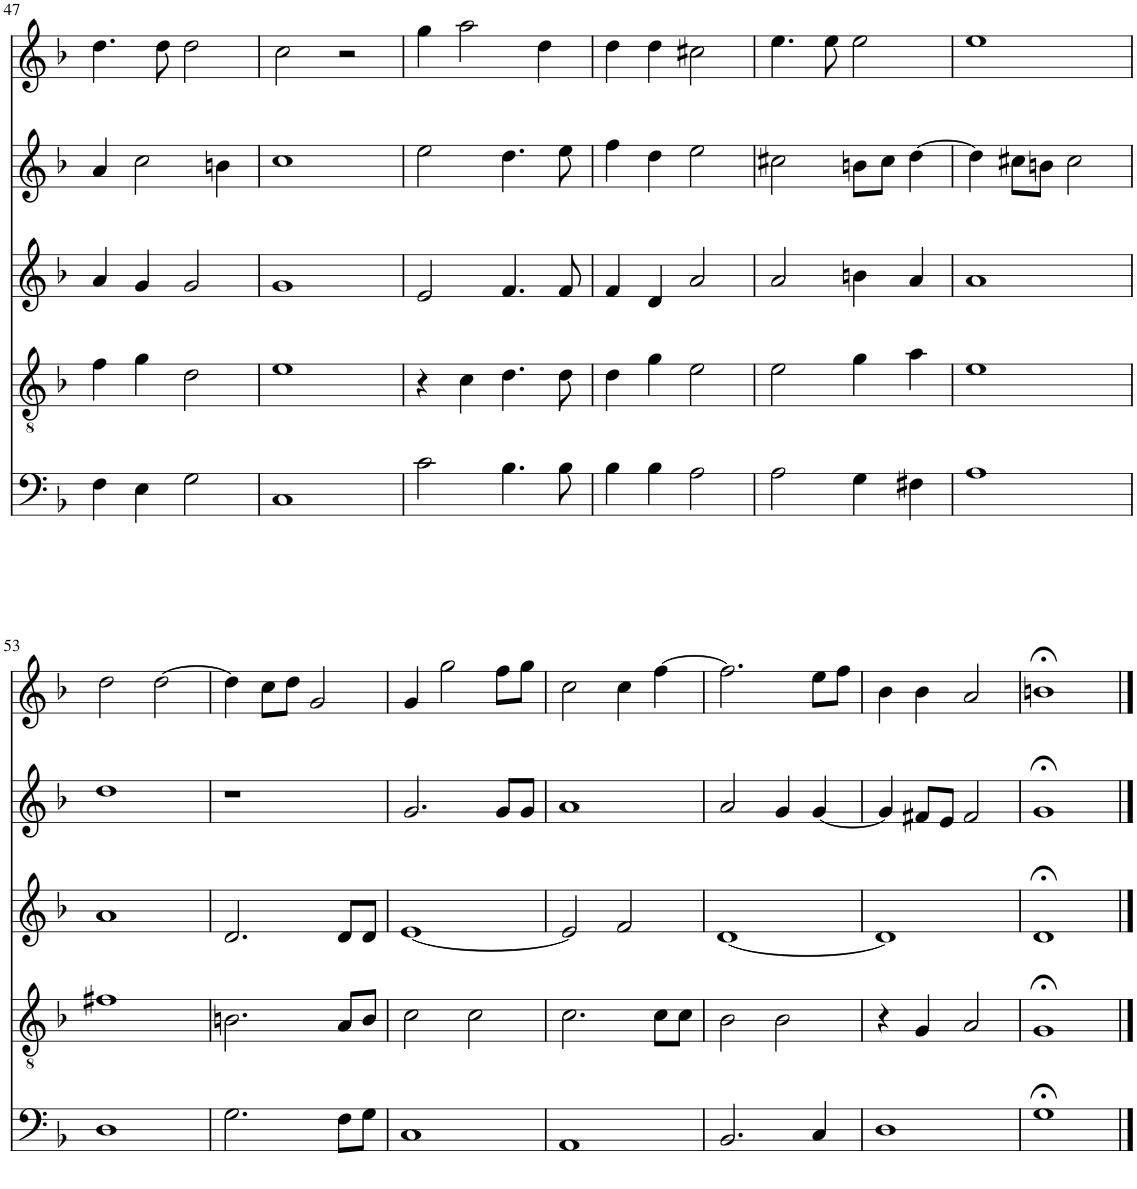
**kern	**kern	**kern	**kern	**kern
*part5	*part4	*part3	*part2	*part1
*staff5	*staff4	*staff3	*staff2	*staff1
*I"vox	*I"vox	*I"vox	*I"vox	*I"vox
!!LO:PB:g=z
*clefF4	*clefGv2	*clefG2	*clefG2	*clefG2
*k[b-]	*k[b-]	*k[b-]	*k[b-]	*k[b-]
*M4/4	*M4/4	*M4/4	*M4/4	*M4/4
=47	=47	=47	=47	=47
4F\	4f\	4a/	4a/	4.dd\
4E\	4g\	4g/	2cc\	.
.	.	.	.	8dd\
2G\	2d\	2g/	.	2dd\
.	.	.	4bn\	.
=48	=48	=48	=48	=48
1C	1e	1g	1cc	2cc\
.	.	.	.	2r
=49	=49	=49	=49	=49
2c\	4r	2e/	2ee\	4gg\
.	4c\	.	.	2aa\
4.B-\	4.d\	4.f/	4.dd\	.
.	.	.	.	4dd\
8B-\	8d\	8f/	8ee\	.
=50	=50	=50	=50	=50
4B-\	4d\	4f/	4ff\	4dd\
4B-\	4g\	4d/	4dd\	4dd\
2A\	2e\	2a/	2ee\	2cc#X\
=51	=51	=51	=51	=51
2A\	2e\	2a/	2cc#X\	4.ee\
.	.	.	.	8ee\
4G\	4g\	4bn\	8bn\L	2ee\
.	.	.	8cc#\J	.
4F#X\	4a\	4a/	[4dd\	.
=52	=52	=52	=52	=52
1A	1e	1a	4dd\]	1ee
.	.	.	8cc#X\L	.
.	.	.	8bn\J	.
.	.	.	2cc#\	.
!!LO:LB:g=z
=53	=53	=53	=53	=53
1D	1f#X	1a	1dd	2dd\
.	.	.	.	[2dd\
=54	=54	=54	=54	=54
2.G\	2.Bn\	2.d/	1r	4dd\]
.	.	.	.	8cc\L
.	.	.	.	8dd\J
.	.	.	.	2g/
8F\L	8A/L	8d/L	.	.
8G\J	8B/J	8d/J	.	.
=55	=55	=55	=55	=55
1C	2c\	[1e	2.g/	4g/
.	.	.	.	2gg\
.	2c\	.	.	.
.	.	.	8g/L	8ff\L
.	.	.	8g/J	8gg\J
=56	=56	=56	=56	=56
1AA	2.c\	2e/]	1a	2cc\
.	.	2f/	.	4cc\
.	8c\L	.	.	[4ff\
.	8c\J	.	.	.
=57	=57	=57	=57	=57
2.BB-/	2B-\	[1d	2a/	2.ff\]
.	2B-\	.	4g/	.
4C/	.	.	[4g/	8ee\L
.	.	.	.	8ff\J
=58	=58	=58	=58	=58
1D	4r	1d]	4g/]	4b-\
.	4G/	.	8f#X/L	4b-\
.	.	.	8e/J	.
.	2A/	.	2f#/	2a/
=59	=59	=59	=59	=59
1G;<	1G;<	1d;<	1g;<	1bn;<
==	==	==	==	==
*-	*-	*-	*-	*-
